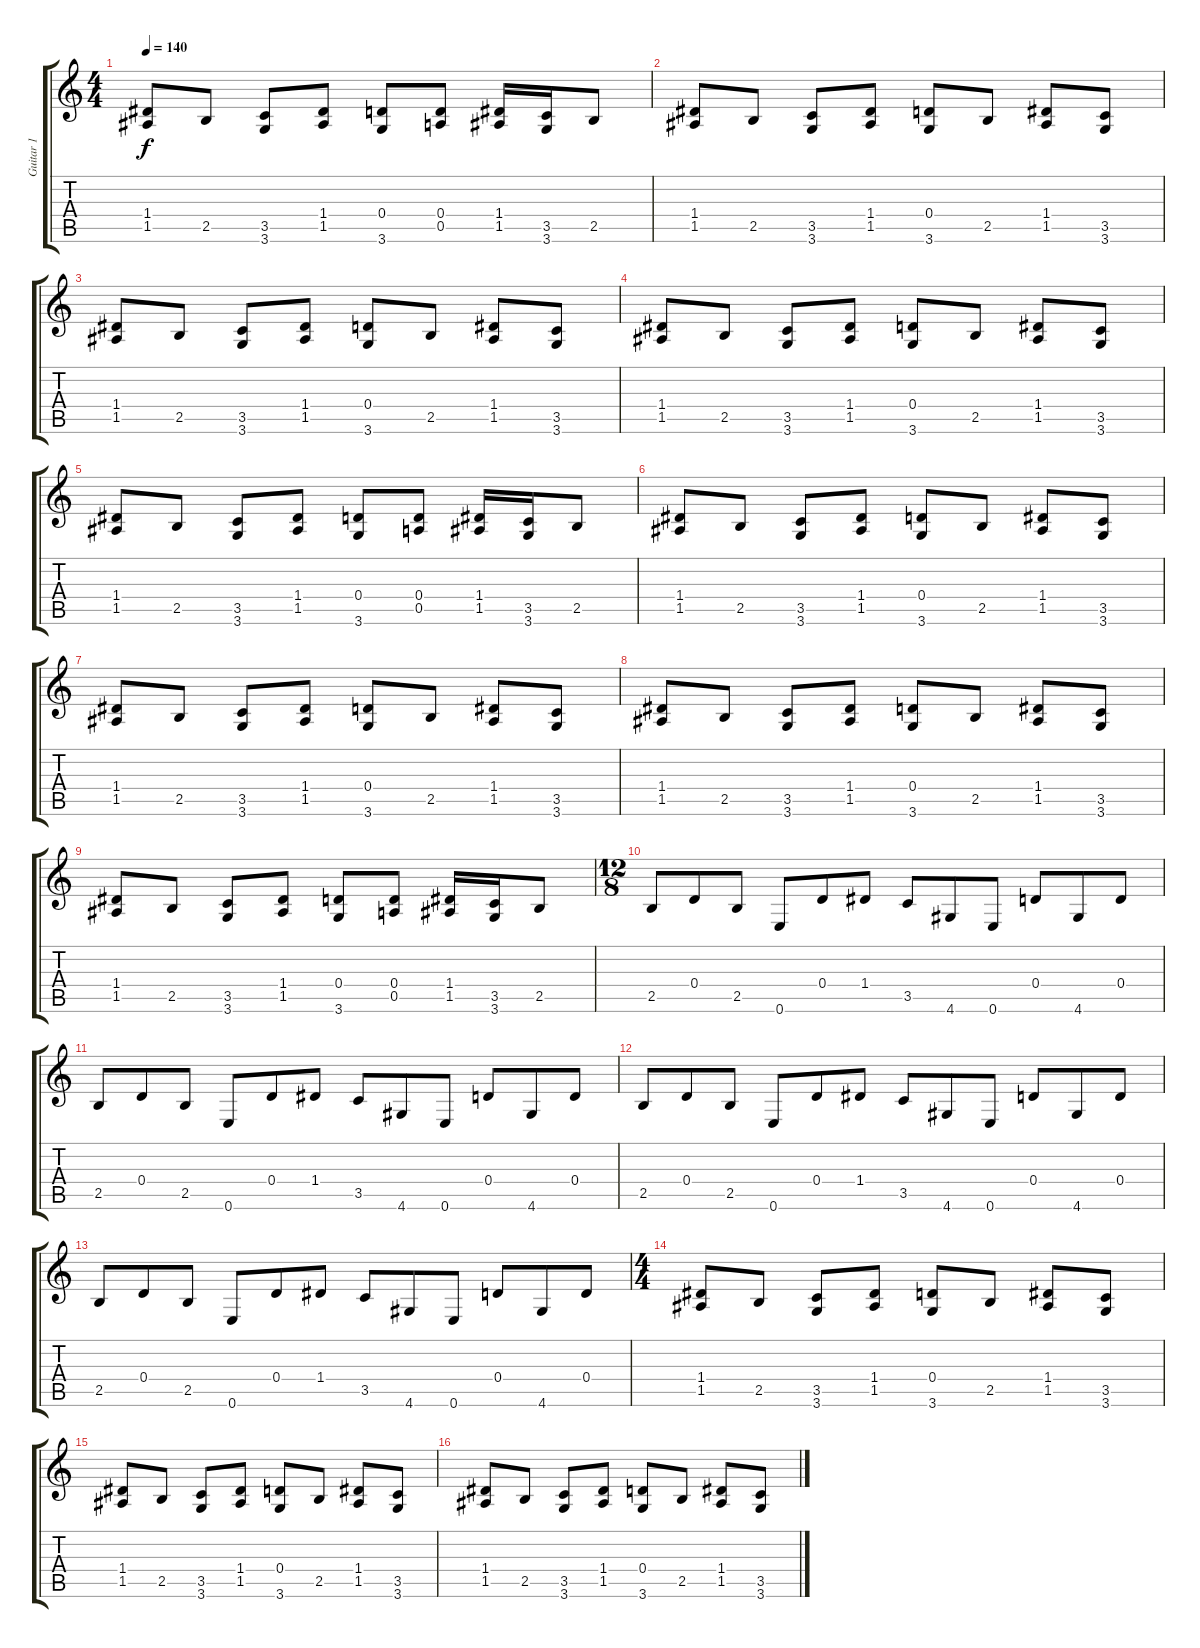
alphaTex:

\track ("Guitar 1" "Guitar 1") {instrument distortionguitar}
\staff {score tabs}
\tuning (E4 B3 G3 D3 A2 E2) {hide}
\ts (4 4)
\tempo 140
\clef g2
\ks c
(1.4 1.5).8{dy f} 2.5.8 (3.5 3.6).8 (1.4 1.5).8 (0.4 3.6).8 (0.4 0.5).8 (1.4 1.5).16 (3.5 3.6).16 2.5.8 |
(1.4 1.5).8 2.5.8 (3.5 3.6).8 (1.4 1.5).8 (0.4 3.6).8 2.5.8 (1.4 1.5).8 (3.5 3.6).8 |
(1.4 1.5).8 2.5.8 (3.5 3.6).8 (1.4 1.5).8 (0.4 3.6).8 2.5.8 (1.4 1.5).8 (3.5 3.6).8 |
(1.4 1.5).8 2.5.8 (3.5 3.6).8 (1.4 1.5).8 (0.4 3.6).8 2.5.8 (1.4 1.5).8 (3.5 3.6).8 |
(1.4 1.5).8 2.5.8 (3.5 3.6).8 (1.4 1.5).8 (0.4 3.6).8 (0.4 0.5).8 (1.4 1.5).16 (3.5 3.6).16 2.5.8 |
(1.4 1.5).8 2.5.8 (3.5 3.6).8 (1.4 1.5).8 (0.4 3.6).8 2.5.8 (1.4 1.5).8 (3.5 3.6).8 |
(1.4 1.5).8 2.5.8 (3.5 3.6).8 (1.4 1.5).8 (0.4 3.6).8 2.5.8 (1.4 1.5).8 (3.5 3.6).8 |
(1.4 1.5).8 2.5.8 (3.5 3.6).8 (1.4 1.5).8 (0.4 3.6).8 2.5.8 (1.4 1.5).8 (3.5 3.6).8 |
(1.4 1.5).8 2.5.8 (3.5 3.6).8 (1.4 1.5).8 (0.4 3.6).8 (0.4 0.5).8 (1.4 1.5).16 (3.5 3.6).16 2.5.8 |
\ts (12 8)
2.5.8 0.4.8 2.5.8 0.6.8 0.4.8 1.4.8 3.5.8 4.6.8 0.6.8 0.4.8 4.6.8 0.4.8 |
2.5.8 0.4.8 2.5.8 0.6.8 0.4.8 1.4.8 3.5.8 4.6.8 0.6.8 0.4.8 4.6.8 0.4.8 |
2.5.8 0.4.8 2.5.8 0.6.8 0.4.8 1.4.8 3.5.8 4.6.8 0.6.8 0.4.8 4.6.8 0.4.8 |
2.5.8 0.4.8 2.5.8 0.6.8 0.4.8 1.4.8 3.5.8 4.6.8 0.6.8 0.4.8 4.6.8 0.4.8 |
\ts (4 4)
(1.4 1.5).8 2.5.8 (3.5 3.6).8 (1.4 1.5).8 (0.4 3.6).8 2.5.8 (1.4 1.5).8 (3.5 3.6).8 |
(1.4 1.5).8 2.5.8 (3.5 3.6).8 (1.4 1.5).8 (0.4 3.6).8 2.5.8 (1.4 1.5).8 (3.5 3.6).8 |
(1.4 1.5).8 2.5.8 (3.5 3.6).8 (1.4 1.5).8 (0.4 3.6).8 2.5.8 (1.4 1.5).8 (3.5 3.6).8
